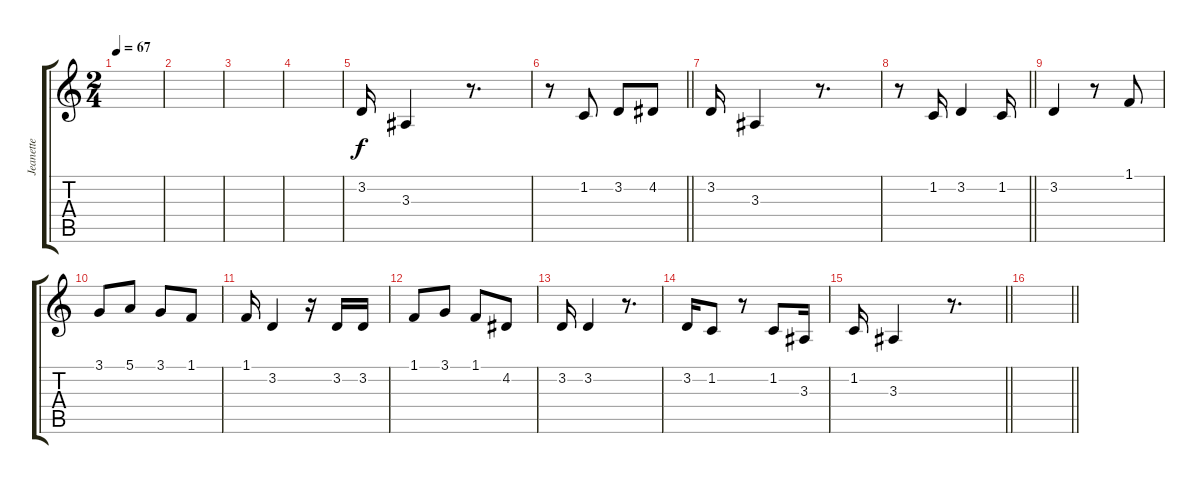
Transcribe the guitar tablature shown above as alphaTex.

\track ("Jeanette" "Jeanette") {instrument violin}
\staff {score tabs}
\tuning (E4 B3 G3 D3 A2 E2) {hide}
\ts (2 4)
\tempo 67
\clef g2
\ks c
|
|
|
|
3.2.16 3.3.4 r.8{d} |
\barLineRight lightlight
r.8 1.2.8 3.2.8 4.2.8 |
3.2.16 3.3.4 r.8{d} |
\barLineRight lightlight
r.8 1.2.16 3.2.4 1.2.16 |
3.2.4 r.8 1.1.8 |
3.1.8 5.1.8 3.1.8 1.1.8 |
1.1.16 3.2.4 r.16 3.2.16 3.2.16 |
1.1.8 3.1.8 1.1.8 4.2.8 |
3.2.16 3.2.4 r.8{d} |
3.2.16 1.2.8 r.8 1.2.8 3.3.16 |
\barLineRight lightlight
1.2.16 3.3.4 r.8{d} |
\barLineRight lightlight
